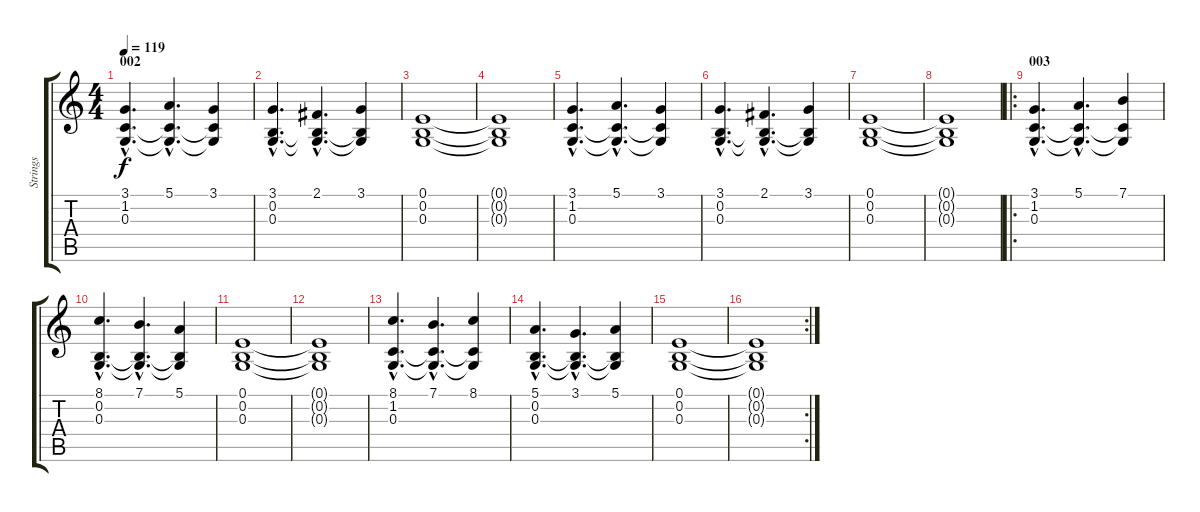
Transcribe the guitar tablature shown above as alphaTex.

\track ("Strings" "Strings") {instrument stringensemble1}
\staff {score tabs}
\tuning (E4 B3 G3 D3 A2 E2) {hide}
\ts (4 4)
\section ("" "002")
\tempo 119
\clef g2
\ks c
(3.1{hac} 1.2{hac} 0.3{hac}).4{d dy f} (5.1{hac} 1.2{hac t} 0.3{hac t}).4{d} (3.1 1.2{t} 0.3{t}).4 |
(3.1{hac} 0.2{hac} 0.3{hac}).4{d} (2.1{hac} 0.2{hac t} 0.3{hac t}).4{d} (3.1 0.2{t} 0.3{t}).4 |
(0.1 0.2 0.3).1 |
(0.1{t} 0.2{t} 0.3{t}).1 |
(3.1{hac} 1.2{hac} 0.3{hac}).4{d} (5.1{hac} 1.2{hac t} 0.3{hac t}).4{d} (3.1 1.2{t} 0.3{t}).4 |
(3.1{hac} 0.2{hac} 0.3{hac}).4{d} (2.1{hac} 0.2{hac t} 0.3{hac t}).4{d} (3.1 0.2{t} 0.3{t}).4 |
(0.1 0.2 0.3).1 |
(0.1{t} 0.2{t} 0.3{t}).1 |
\ro
\section ("" "003")
(3.1{hac} 1.2{hac} 0.3{hac}).4{d} (5.1{hac} 1.2{hac t} 0.3{hac t}).4{d} (7.1 1.2{t} 0.3{t}).4 |
(8.1{hac} 0.2{hac} 0.3{hac}).4{d} (7.1{hac} 0.2{hac t} 0.3{hac t}).4{d} (5.1 0.2{t} 0.3{t}).4 |
(0.1 0.2 0.3).1 |
(0.1{t} 0.2{t} 0.3{t}).1 |
(8.1{hac} 1.2{hac} 0.3{hac}).4{d} (7.1{hac} 1.2{hac t} 0.3{hac t}).4{d} (8.1 1.2{t} 0.3{t}).4 |
(5.1{hac} 0.2{hac} 0.3{hac}).4{d} (3.1{hac} 0.2{hac t} 0.3{hac t}).4{d} (5.1 0.2{t} 0.3{t}).4 |
(0.1 0.2 0.3).1 |
\rc 2
(0.1{t} 0.2{t} 0.3{t}).1
